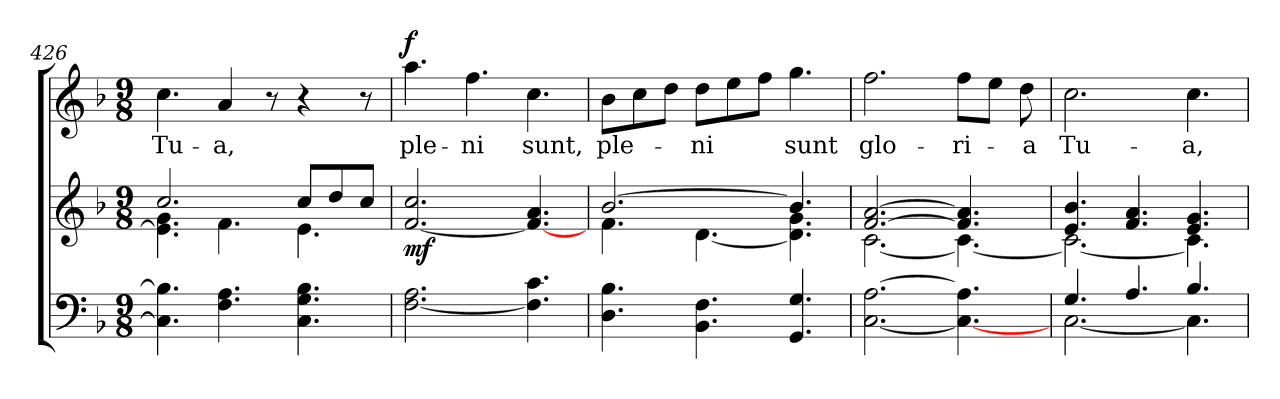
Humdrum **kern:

**kern	**kern	**dynam	**kern	**text	**dynam
*part2	*part2	*part2	*part1	*part1	*part1
*staff3	*staff2	*staff2/3	*staff1	*staff1	*staff1
!!LO:LB:g=z
*clefF4	*clefG2	*	*clefG2	*	*
*	*	*	*ITrd7c12	*	*
*k[b-]	*k[b-]	*	*k[b-]	*	*
*F:	*F:	*	*F:	*	*
*M9/8	*M9/8	*	*M9/8	*	*
=426	=426	=426	=426	=426	=426
*	*^	*	*	*	*
!	!	!	!	!	!LO:LY:b	!
4.C\] 4.B-\]	2.cc/	4.e\] 4.g\	.	4.c\	Tu-	.
!	!	!	!	!	!LO:LY:b	!
4.F\ 4.A\	.	4.f\	.	4A/	-a,	.
.	.	.	.	8r	.	.
4.C\ 4.G\ 4.B-\	8cc/L	4.e\	.	4r	.	.
.	8dd/	.	.	.	.	.
.	8cc/J	.	.	8r	.	.
*	*v	*v	*	*	*	*
=427	=427	=427	=427	=427	=427
!	!	!LO:DY:b	!	!LO:LY:b	!LO:DY:a
[<2.F\ 2.A\	[2.f/ 2.cc/	mf	4.a\	ple-	f
!	!	!	!	!LO:LY:b	!
.	.	.	4.f\	-ni	.
!	!	!	!	!LO:LY:b	!
4.F\] 4.c\	4.f/_ 4.a/	.	4.c\	sunt,	.
=428	=428	=428	=428	=428	=428
*	*^	*	*	*	*
!	!	!	!	!	!LO:LY:b	!
4.D\ 4.B-\	[>2.b-/	4.f\	.	8B-\L	ple-	.
.	.	.	.	8c\	.	.
.	.	.	.	8d\J	.	.
!	!	!	!	!	!LO:LY:b	!
4.BB-\ 4.F\	.	[<4.d\	.	8d\L	-ni	.
.	.	.	.	8e\	.	.
.	.	.	.	8f\J	.	.
!	!	!	!	!	!LO:LY:b	!
4.GG/ 4.G/	4.b-/]	4.d\] 4.g\	.	4.g\	sunt	.
=429	=429	=429	=429	=429	=429	=429
!	!	!	!	!	!LO:LY:b	!
[2.C\ [2.A\	[>2.f/ [>2.a/	[<2.c\	.	2.f\	glo-	.
!	!	!	!	!	!LO:LY:b	!
4.C\_ 4.A\]	4.f/] 4.a/]	4.c\_	.	8f\L	-ri-	.
.	.	.	.	8e\J	.	.
!	!	!	!	!	!LO:LY:b	!
.	.	.	.	8d\	-a	.
=430	=430	=430	=430	=430	=430	=430
*^	*	*	*	*	*	*
!	!	!	!	!	!	!LO:LY:b	!
4.G/	[<2.C\	4.e/ 4.b-/	2.c\_	.	2.c\	Tu-	.
4.A/	.	4.f/ 4.a/	.	.	.	.	.
!	!	!	!	!	!	!LO:LY:b	!
4.B-/	4.C\]	4.e/ 4.g/	4.c\]	.	4.c\	-a,	.
*v	*v	*	*	*	*	*	*
*	*v	*v	*	*	*	*
=	=	=	=	=	=
*-	*-	*-	*-	*-	*-
